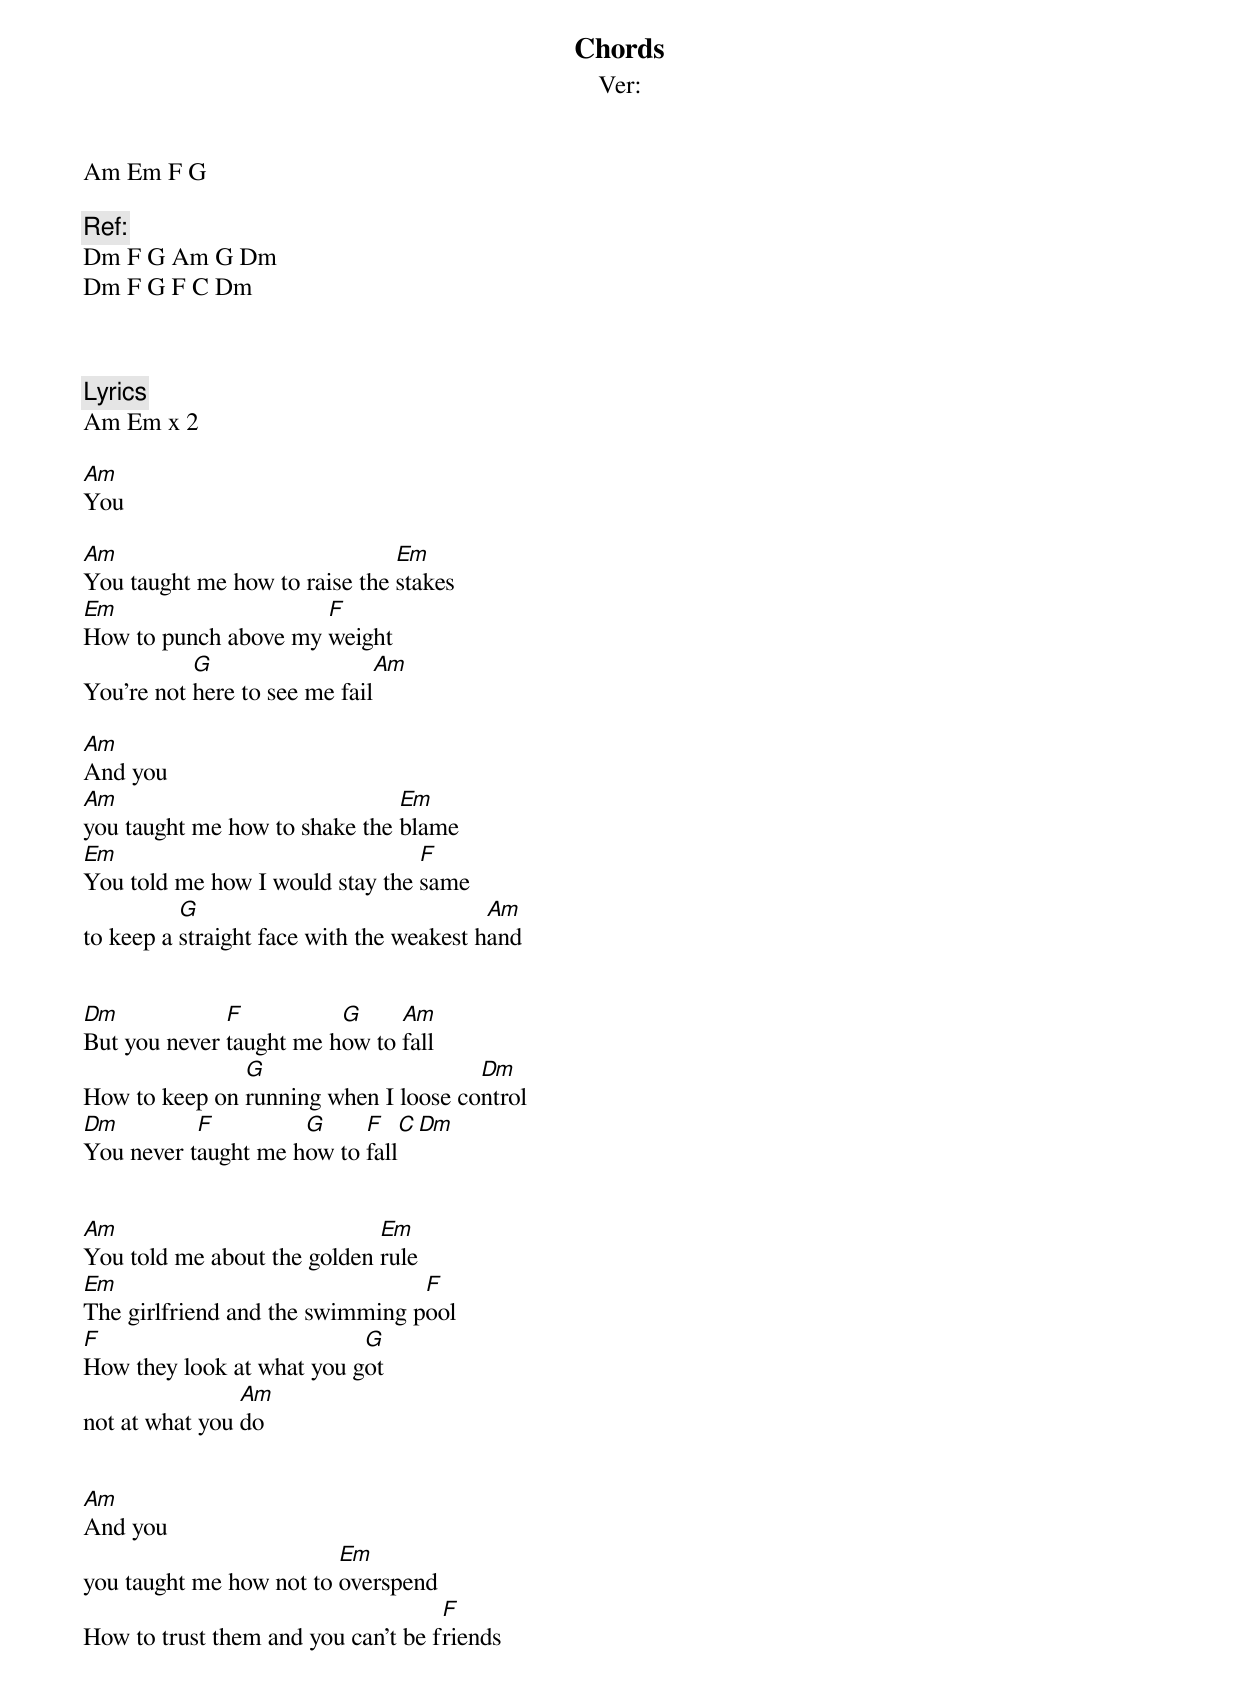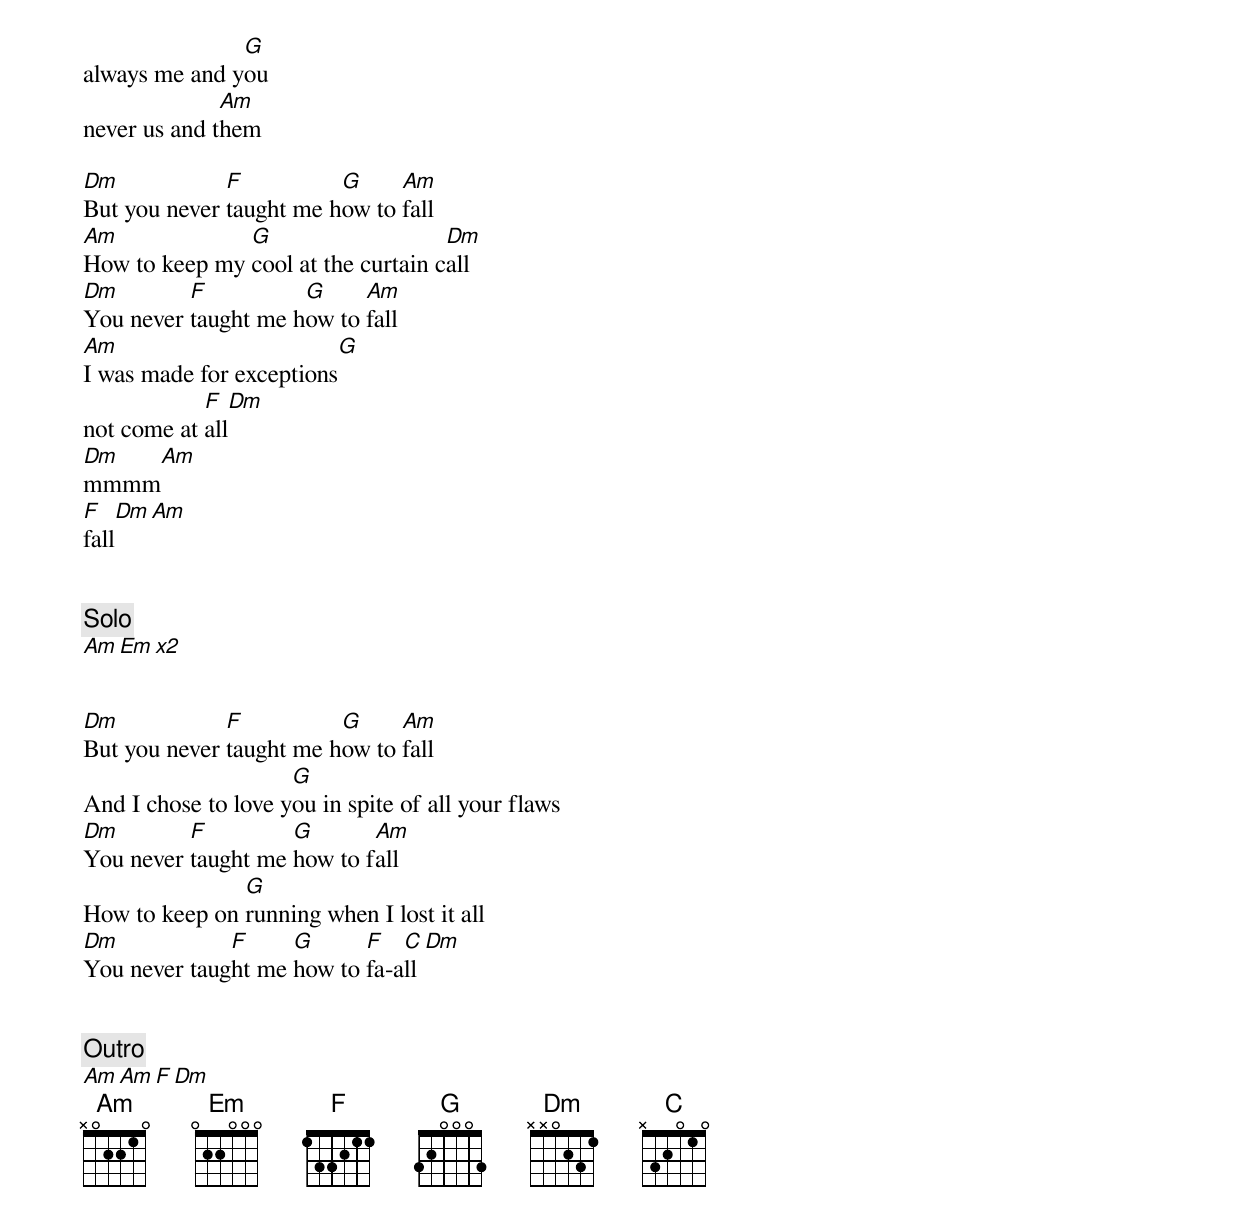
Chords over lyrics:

Chords
Ver:
Am Em F G

Ref:
Dm F G Am G Dm
Dm F G F C Dm



Lyrics
Am Em x 2

Am
You

Am                             Em
You taught me how to raise the stakes
Em                    F
How to punch above my weight
           G                    Am
You're not here to see me fail

Am
And you
Am                             Em
you taught me how to shake the blame
Em                               F
You told me how I would stay the same
          G                               Am
to keep a straight face with the weakest hand


Dm            F          G     Am
But you never taught me how to fall
               G                      Dm
How to keep on running when I loose control
Dm         F         G     F    C    Dm
You never taught me how to fall


Am                           Em
You told me about the golden rule
Em                               F
The girlfriend and the swimming pool
F                          G
How they look at what you got
                Am
not at what you do


Am
And you
                         Em
you taught me how not to overspend
                                    F
How to trust them and you can't be friends
               G
always me and you
              Am
never us and them

Dm            F          G     Am
But you never taught me how to fall
Am             G                    Dm
How to keep my cool at the curtain call
Dm        F          G     Am
You never taught me how to fall
Am                         G
I was made for exceptions
            F    Dm
not come at all
Dm       Am
mmmm
F       Dm     Am
fall


[Solo]
Am Em x2


Dm            F          G     Am
But you never taught me how to fall
                     G
And I chose to love you in spite of all your flaws
Dm        F         G       Am
You never taught me how to fall
               G
How to keep on running when I lost it all
Dm            F     G      F   C   Dm
You never taught me how to fa-all


[Outro]
Am Am F Dm
